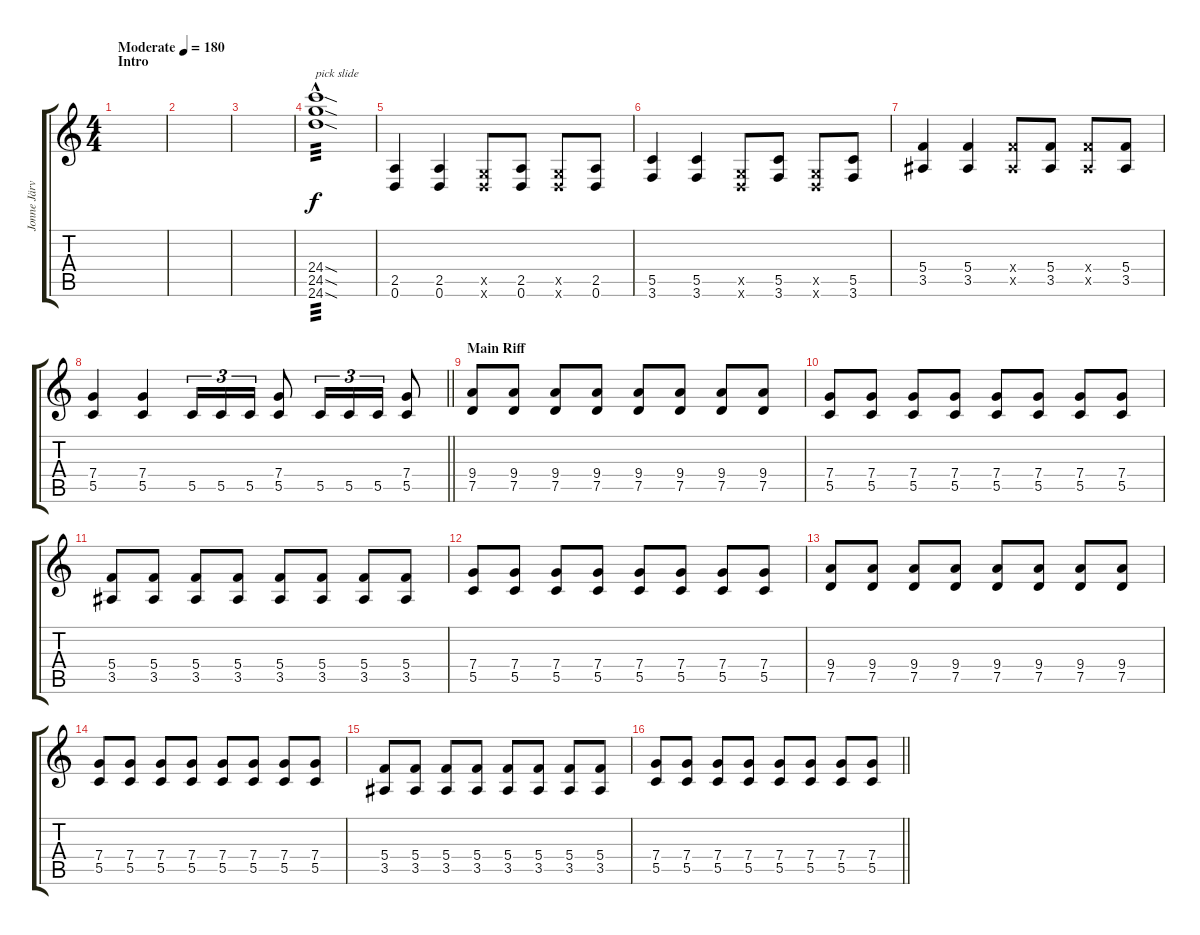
\track ("Jonne Järvelä" "Jonne Järv") {instrument distortionguitar}
\staff {score tabs}
\tuning (D4 A3 F3 C3 G2 D2) {hide}
\ts (4 4)
\section ("" "Intro")
\tempo (180 "Moderate")
\clef g2
\ks c
|
|
|
(24.4{sod hac} 24.5{sod hac} 24.6{sod hac}).1{txt "pick slide" tp 3 volume 16 instrument guitarfretnoise} |
(2.5 0.6).4{dy f volume 13 instrument distortionguitar} (2.5 0.6).4 (0.5{x} 0.6{x}).8 (2.5 0.6).8 (0.5{x} 0.6{x}).8 (2.5 0.6).8 |
(5.5 3.6).4 (5.5 3.6).4 (0.5{x} 0.6{x}).8 (5.5 3.6).8 (0.5{x} 0.6{x}).8 (5.5 3.6).8 |
(5.4 3.5).4 (5.4 3.5).4 (5.4{x} 3.5{x}).8 (5.4 3.5).8 (5.4{x} 3.5{x}).8 (5.4 3.5).8 |
\barLineRight lightlight
(7.4 5.5).4 (7.4 5.5).4 5.5.16{tu (3 2)} 5.5.16{tu (3 2)} 5.5.16{tu (3 2)} (7.4 5.5).8 5.5.16{tu (3 2)} 5.5.16{tu (3 2)} 5.5.16{tu (3 2)} (7.4 5.5).8 |
\section ("" "Main Riff")
(9.4 7.5).8 (9.4 7.5).8 (9.4 7.5).8 (9.4 7.5).8 (9.4 7.5).8 (9.4 7.5).8 (9.4 7.5).8 (9.4 7.5).8 |
(7.4 5.5).8 (7.4 5.5).8 (7.4 5.5).8 (7.4 5.5).8 (7.4 5.5).8 (7.4 5.5).8 (7.4 5.5).8 (7.4 5.5).8 |
(5.4 3.5).8 (5.4 3.5).8 (5.4 3.5).8 (5.4 3.5).8 (5.4 3.5).8 (5.4 3.5).8 (5.4 3.5).8 (5.4 3.5).8 |
(7.4 5.5).8 (7.4 5.5).8 (7.4 5.5).8 (7.4 5.5).8 (7.4 5.5).8 (7.4 5.5).8 (7.4 5.5).8 (7.4 5.5).8 |
(9.4 7.5).8 (9.4 7.5).8 (9.4 7.5).8 (9.4 7.5).8 (9.4 7.5).8 (9.4 7.5).8 (9.4 7.5).8 (9.4 7.5).8 |
(7.4 5.5).8 (7.4 5.5).8 (7.4 5.5).8 (7.4 5.5).8 (7.4 5.5).8 (7.4 5.5).8 (7.4 5.5).8 (7.4 5.5).8 |
(5.4 3.5).8 (5.4 3.5).8 (5.4 3.5).8 (5.4 3.5).8 (5.4 3.5).8 (5.4 3.5).8 (5.4 3.5).8 (5.4 3.5).8 |
\barLineRight lightlight
(7.4 5.5).8 (7.4 5.5).8 (7.4 5.5).8 (7.4 5.5).8 (7.4 5.5).8 (7.4 5.5).8 (7.4 5.5).8 (7.4 5.5).8
